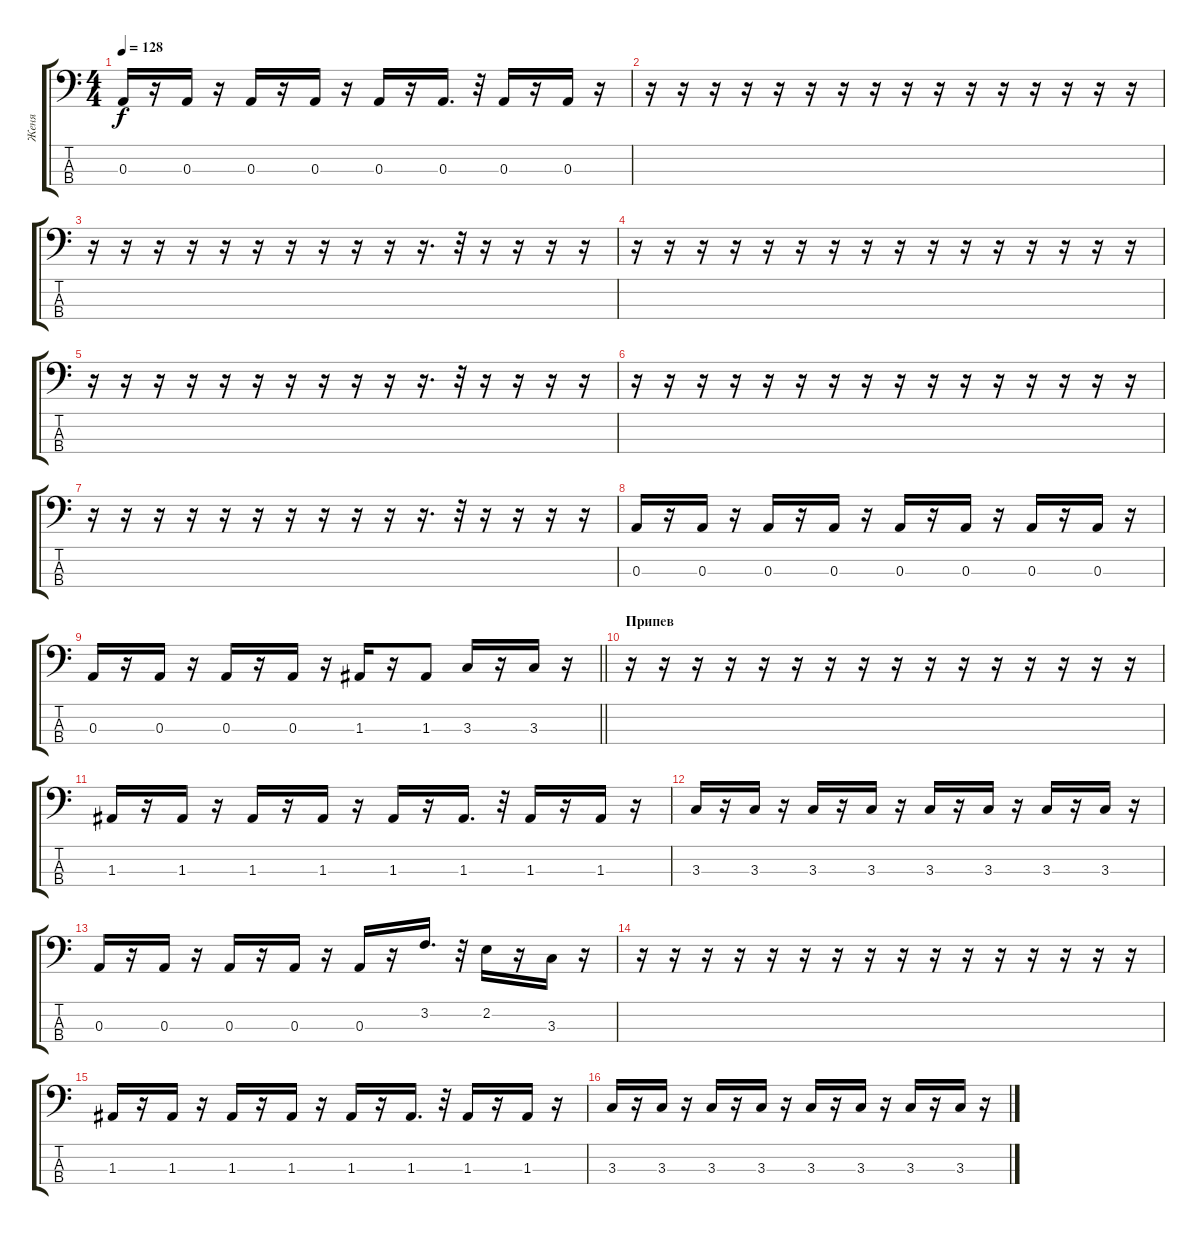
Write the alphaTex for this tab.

\track ("Женя" "Женя") {instrument electricbassfinger}
\staff {score tabs}
\tuning (G2 D2 A1 E1) {hide}
\ts (4 4)
\tempo 128
\clef f4
\ks c
0.3.16{dy f} r.16 0.3.16 r.16 0.3.16 r.16 0.3.16 r.16 0.3.16 r.16 0.3.16{d} r.32 0.3.16 r.16 0.3.16 r.16 |
r.16 r.16 r.16 r.16 r.16 r.16 r.16 r.16 r.16 r.16 r.16 r.16 r.16 r.16 r.16 r.16 |
r.16 r.16 r.16 r.16 r.16 r.16 r.16 r.16 r.16 r.16 r.16{d} r.32 r.16 r.16 r.16 r.16 |
r.16 r.16 r.16 r.16 r.16 r.16 r.16 r.16 r.16 r.16 r.16 r.16 r.16 r.16 r.16 r.16 |
r.16 r.16 r.16 r.16 r.16 r.16 r.16 r.16 r.16 r.16 r.16{d} r.32 r.16 r.16 r.16 r.16 |
r.16 r.16 r.16 r.16 r.16 r.16 r.16 r.16 r.16 r.16 r.16 r.16 r.16 r.16 r.16 r.16 |
r.16 r.16 r.16 r.16 r.16 r.16 r.16 r.16 r.16 r.16 r.16{d} r.32 r.16 r.16 r.16 r.16 |
0.3.16 r.16 0.3.16 r.16 0.3.16 r.16 0.3.16 r.16 0.3.16 r.16 0.3.16 r.16 0.3.16 r.16 0.3.16 r.16 |
\barLineRight lightlight
0.3.16 r.16 0.3.16 r.16 0.3.16 r.16 0.3.16 r.16 1.3.16 r.16 1.3.8 3.3.16 r.16 3.3.16 r.16 |
\section ("" "Припев")
r.16 r.16 r.16 r.16 r.16 r.16 r.16 r.16 r.16 r.16 r.16 r.16 r.16 r.16 r.16 r.16 |
1.3.16 r.16 1.3.16 r.16 1.3.16 r.16 1.3.16 r.16 1.3.16 r.16 1.3.16{d} r.32 1.3.16 r.16 1.3.16 r.16 |
3.3.16 r.16 3.3.16 r.16 3.3.16 r.16 3.3.16 r.16 3.3.16 r.16 3.3.16 r.16 3.3.16 r.16 3.3.16 r.16 |
0.3.16 r.16 0.3.16 r.16 0.3.16 r.16 0.3.16 r.16 0.3.16 r.16 3.2.16{d} r.32 2.2.16 r.16 3.3.16 r.16 |
r.16 r.16 r.16 r.16 r.16 r.16 r.16 r.16 r.16 r.16 r.16 r.16 r.16 r.16 r.16 r.16 |
1.3.16 r.16 1.3.16 r.16 1.3.16 r.16 1.3.16 r.16 1.3.16 r.16 1.3.16{d} r.32 1.3.16 r.16 1.3.16 r.16 |
3.3.16 r.16 3.3.16 r.16 3.3.16 r.16 3.3.16 r.16 3.3.16 r.16 3.3.16 r.16 3.3.16 r.16 3.3.16 r.16
